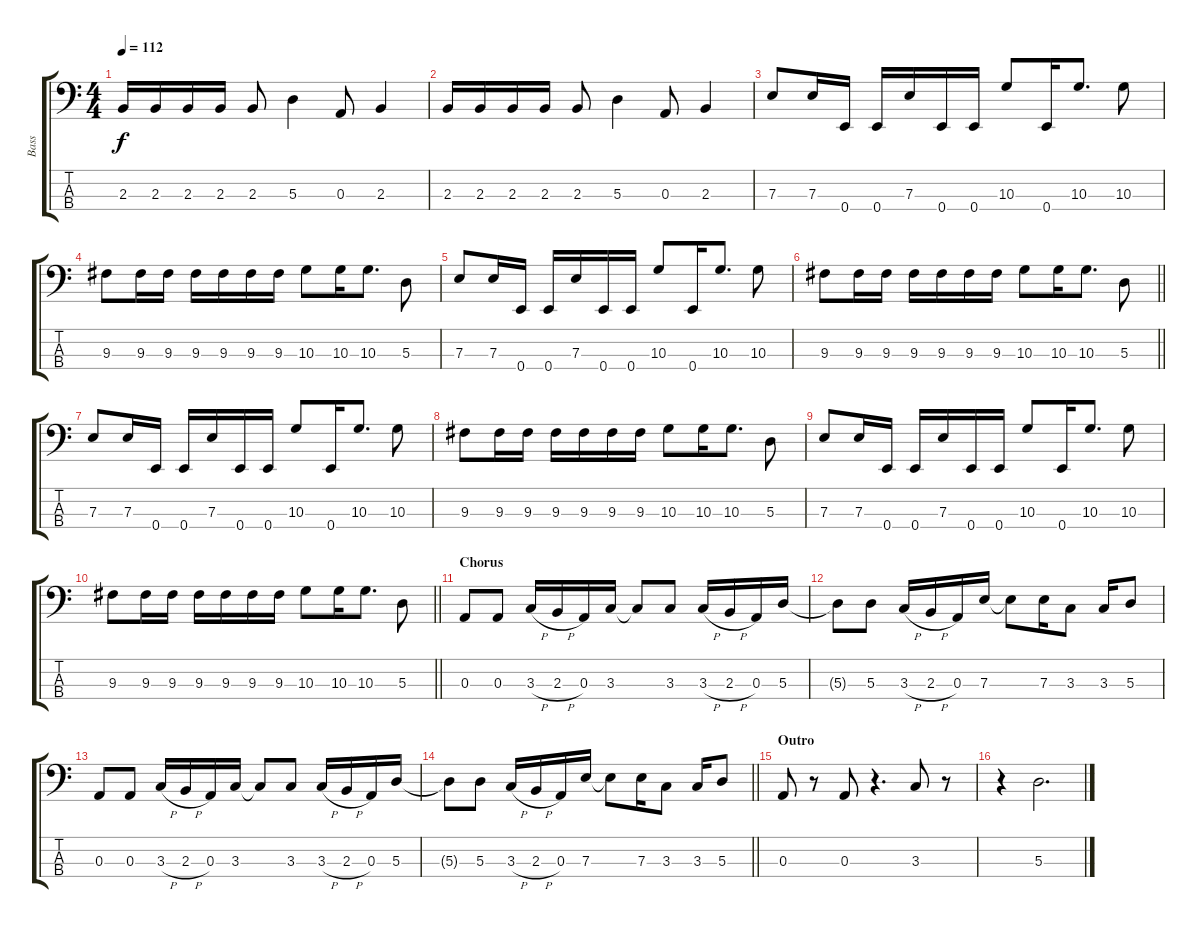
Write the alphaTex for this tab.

\track ("Bass" "Bass") {instrument electricbassfinger}
\staff {score tabs}
\tuning (G2 D2 A1 E1) {hide}
\ts (4 4)
\tempo 112
\clef f4
\ks c
2.3.16{dy f} 2.3.16 2.3.16 2.3.16 2.3.8 5.3.4 0.3.8 2.3.4 |
2.3.16 2.3.16 2.3.16 2.3.16 2.3.8 5.3.4 0.3.8 2.3.4 |
7.3.8 7.3.16 0.4.16 0.4.16 7.3.16 0.4.16 0.4.16 10.3.8 0.4.16 10.3.8{d} 10.3.8 |
9.3.8 9.3.16 9.3.16 9.3.16 9.3.16 9.3.16 9.3.16 10.3.8 10.3.16 10.3.8{d} 5.3.8 |
7.3.8 7.3.16 0.4.16 0.4.16 7.3.16 0.4.16 0.4.16 10.3.8 0.4.16 10.3.8{d} 10.3.8 |
\barLineRight lightlight
9.3.8 9.3.16 9.3.16 9.3.16 9.3.16 9.3.16 9.3.16 10.3.8 10.3.16 10.3.8{d} 5.3.8 |
7.3.8 7.3.16 0.4.16 0.4.16 7.3.16 0.4.16 0.4.16 10.3.8 0.4.16 10.3.8{d} 10.3.8 |
9.3.8 9.3.16 9.3.16 9.3.16 9.3.16 9.3.16 9.3.16 10.3.8 10.3.16 10.3.8{d} 5.3.8 |
7.3.8 7.3.16 0.4.16 0.4.16 7.3.16 0.4.16 0.4.16 10.3.8 0.4.16 10.3.8{d} 10.3.8 |
\barLineRight lightlight
9.3.8 9.3.16 9.3.16 9.3.16 9.3.16 9.3.16 9.3.16 10.3.8 10.3.16 10.3.8{d} 5.3.8 |
\section ("" "Chorus")
0.3.8 0.3.8 3.3{h}.16 2.3{h}.16 0.3.16 3.3.16 3.3{t}.8 3.3.8 3.3{h}.16 2.3{h}.16 0.3.16 5.3.16 |
5.3{t}.8 5.3.8 3.3{h}.16 2.3{h}.16 0.3.16 7.3.16 7.3{t}.8 7.3.16 3.3.8 3.3.16 5.3.8 |
0.3.8 0.3.8 3.3{h}.16 2.3{h}.16 0.3.16 3.3.16 3.3{t}.8 3.3.8 3.3{h}.16 2.3{h}.16 0.3.16 5.3.16 |
\barLineRight lightlight
5.3{t}.8 5.3.8 3.3{h}.16 2.3{h}.16 0.3.16 7.3.16 7.3{t}.8 7.3.16 3.3.8 3.3.16 5.3.8 |
\section ("" "Outro")
0.3.8 r.8 0.3.8 r.4{d} 3.3.8 r.8 |
r.4 5.3.2{d}
